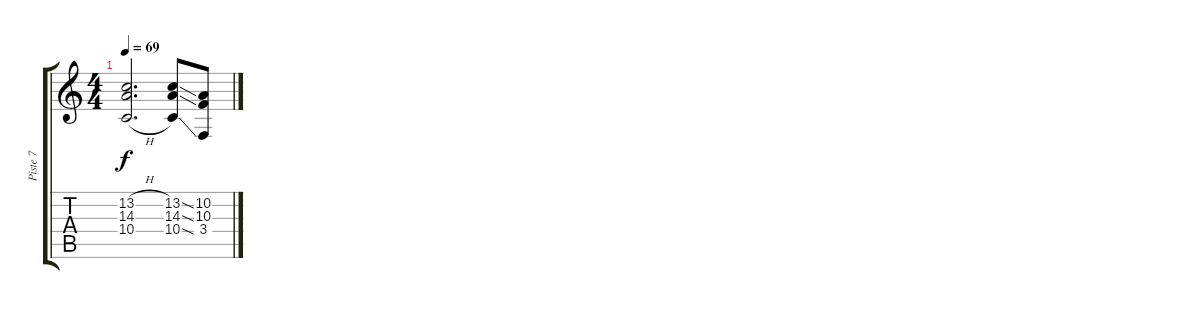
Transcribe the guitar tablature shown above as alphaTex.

\track ("Piste 7" "Piste 7") {instrument choiraahs}
\staff {score tabs}
\tuning (E4 B3 G3 D3 A2 E2) {hide}
\ts (4 4)
\tempo 69
\clef g2
\ks c
(13.2{h} 14.3{h} 10.4{h}).2{d dy f} (13.2{ss} 14.3{ss} 10.4{ss}).8 (10.2 10.3 3.4).8
